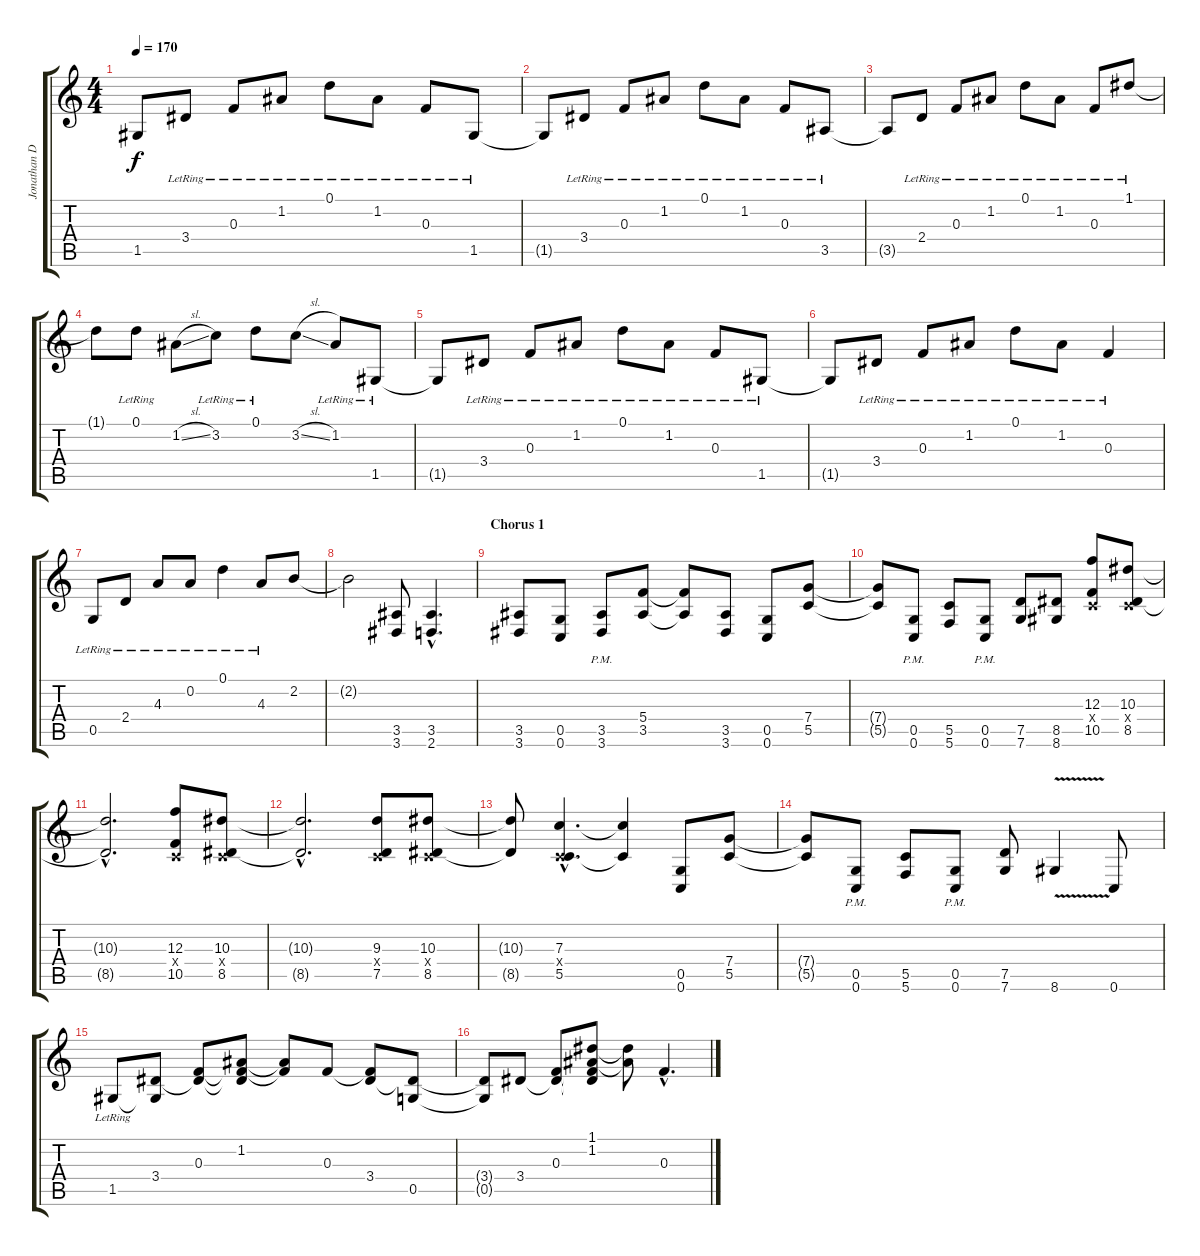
\track ("Jonathan Donais" "Jonathan D") {instrument distortionguitar}
\staff {score tabs}
\tuning (D4 A3 F3 C3 G2 C2) {hide}
\ts (4 4)
\tempo 170
\clef g2
\ks c
1.5{t}.8{dy f} 3.4{lr}.8 0.3{lr}.8 1.2{lr}.8 0.1{lr}.8 1.2{lr}.8 0.3{lr}.8 1.5{lr}.8 |
1.5{t}.8 3.4{lr}.8 0.3{lr}.8 1.2{lr}.8 0.1{lr}.8 1.2{lr}.8 0.3{lr}.8 3.5{lr}.8 |
3.5{t}.8 2.4{lr}.8 0.3{lr}.8 1.2{lr}.8 0.1{lr}.8 1.2{lr}.8 0.3{lr}.8 1.1{lr}.8 |
1.1{t}.8 0.1{lr}.8 1.2{sl}.8 3.2{lr}.8 0.1{lr}.8 3.2{sl}.8 1.2{lr}.8 1.5{lr}.8 |
1.5{t}.8 3.4{lr}.8 0.3{lr}.8 1.2{lr}.8 0.1{lr}.8 1.2{lr}.8 0.3{lr}.8 1.5{lr}.8 |
1.5{t}.8 3.4{lr}.8 0.3{lr}.8 1.2{lr}.8 0.1{lr}.8 1.2{lr}.8 0.3{lr}.4 |
0.5{lr}.8 2.4{lr}.8 4.3{lr}.8 0.2{lr}.8 0.1{lr}.4 4.3{lr}.8 2.2.8 |
2.2{t}.2{instrument distortionguitar} (3.5 3.6).8 (3.5{hac} 2.6{hac}).4{d} |
\section ("" "Chorus 1")
(3.5 3.6).8 (0.5 0.6).8 (3.5{pm} 3.6{pm}).8 (5.4 3.5).8 (5.4{t} 3.5{t}).8 (3.5 3.6).8 (0.5 0.6).8 (7.4 5.5).8 |
(7.4{t} 5.5{t}).8 (0.5{pm} 0.6{pm}).8 (5.5 5.6).8 (0.5{pm} 0.6{pm}).8 (7.5 7.6).8 (8.5 8.6).8 (12.3 0.4{x} 10.5).8 (10.3 0.4{x} 8.5).8 |
(10.3{hac t} 8.5{hac t}).2{d} (12.3 0.4{x} 10.5).8 (10.3 0.4{x} 8.5).8 |
(10.3{hac t} 8.5{hac t}).2{d} (9.3 0.4{x} 7.5).8 (10.3 0.4{x} 8.5).8 |
(10.3{t} 8.5{t}).8 (7.3{hac} 0.4{hac x} 5.5{hac}).4{d} (7.3{t} 5.5{t}).4 (0.5 0.6).8 (7.4 5.5).8 |
(7.4{t} 5.5{t}).8 (0.5{pm} 0.6{pm}).8 (5.5 5.6).8 (0.5{pm} 0.6{pm}).8 (7.5 7.6).8 8.6{v}.4{instrument guitarharmonics} 0.6.8{instrument distortionguitar} |
1.5{lr}.8 (3.4 1.5{t}).8 (0.3 3.4{t}).8 (1.2 0.3{t} 3.4{t}).8 (1.2{t} 0.3{t}).8 0.3.8 (0.3{t} 3.4).8 (3.4{t} 0.5).8 |
(3.4{t} 0.5{t}).8 3.4.8 (0.3 3.4{t}).8 (1.1 1.2 0.3{t} 3.4{t}).8 (1.1{t} 1.2{t}).8 0.3{hac}.4{d}
